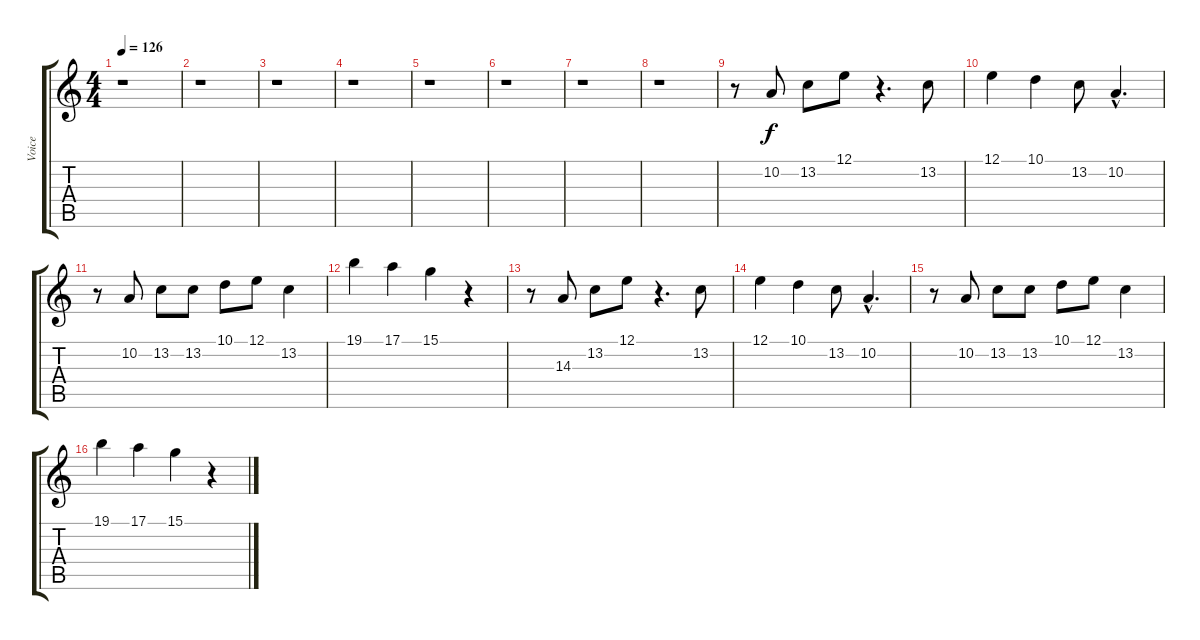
\track ("Voice" "Voice") {instrument pad3polysynth}
\staff {score tabs}
\tuning (E4 B3 G3 D3 A2 E2) {hide}
\ts (4 4)
\tempo 126
\clef g2
\ks c
r.1{dy f} |
r.1 |
r.1 |
r.1 |
r.1 |
r.1 |
r.1 |
r.1 |
r.8 10.2.8 13.2.8 12.1.8 r.4{d} 13.2.8 |
12.1.4 10.1.4 13.2.8 10.2{hac}.4{d} |
r.8 10.2.8 13.2.8 13.2.8 10.1.8 12.1.8 13.2.4 |
19.1.4 17.1.4 15.1.4 r.4 |
r.8 14.3.8 13.2.8 12.1.8 r.4{d} 13.2.8 |
12.1.4 10.1.4 13.2.8 10.2{hac}.4{d} |
r.8 10.2.8 13.2.8 13.2.8 10.1.8 12.1.8 13.2.4 |
19.1.4 17.1.4 15.1.4 r.4
